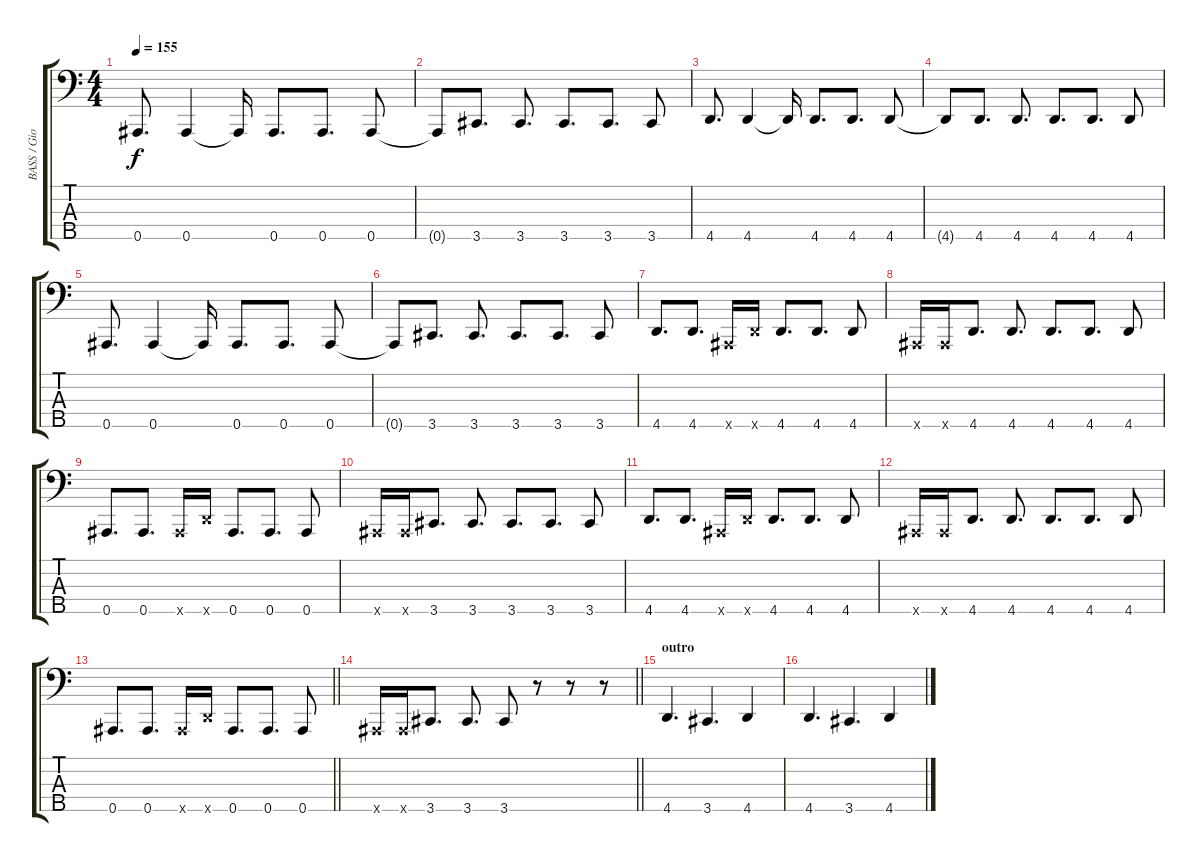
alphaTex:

\track ("BASS / Gio" "BASS / Gio") {instrument electricbassfinger}
\staff {score tabs}
\tuning (Gb2 Db2 Ab1 Eb1 Bb0) {hide}
\ts (4 4)
\tempo 155
\clef f4
\ks c
0.5.8{d dy f} 0.5.4 0.5{t}.16 0.5.8{d} 0.5.8{d} 0.5.8 |
0.5{t}.8 3.5.8{d} 3.5.8{d} 3.5.8{d} 3.5.8{d} 3.5.8 |
4.5.8{d} 4.5.4 4.5{t}.16 4.5.8{d} 4.5.8{d} 4.5.8 |
4.5{t}.8 4.5.8{d} 4.5.8{d} 4.5.8{d} 4.5.8{d} 4.5.8 |
0.5.8{d} 0.5.4 0.5{t}.16 0.5.8{d} 0.5.8{d} 0.5.8 |
0.5{t}.8 3.5.8{d} 3.5.8{d} 3.5.8{d} 3.5.8{d} 3.5.8 |
4.5.8{d} 4.5.8{d} 0.5{x}.16 4.5{x}.16 4.5.8{d} 4.5.8{d} 4.5.8 |
0.5{x}.16 0.5{x}.16 4.5.8{d} 4.5.8{d} 4.5.8{d} 4.5.8{d} 4.5.8 |
0.5.8{d} 0.5.8{d} 0.5{x}.16 4.5{x}.16 0.5.8{d} 0.5.8{d} 0.5.8 |
0.5{x}.16 0.5{x}.16 3.5.8{d} 3.5.8{d} 3.5.8{d} 3.5.8{d} 3.5.8 |
4.5.8{d} 4.5.8{d} 0.5{x}.16 4.5{x}.16 4.5.8{d} 4.5.8{d} 4.5.8 |
0.5{x}.16 0.5{x}.16 4.5.8{d} 4.5.8{d} 4.5.8{d} 4.5.8{d} 4.5.8 |
\barLineRight lightlight
0.5.8{d} 0.5.8{d} 0.5{x}.16 4.5{x}.16 0.5.8{d} 0.5.8{d} 0.5.8 |
\section ("" "")
\barLineRight lightlight
0.5{x}.16 0.5{x}.16 3.5.8{d} 3.5.8{d} 3.5.8 r.8 r.8 r.8 |
\section ("" "outro")
4.5.4{d} 3.5.4{d} 4.5.4 |
4.5.4{d} 3.5.4{d} 4.5.4
